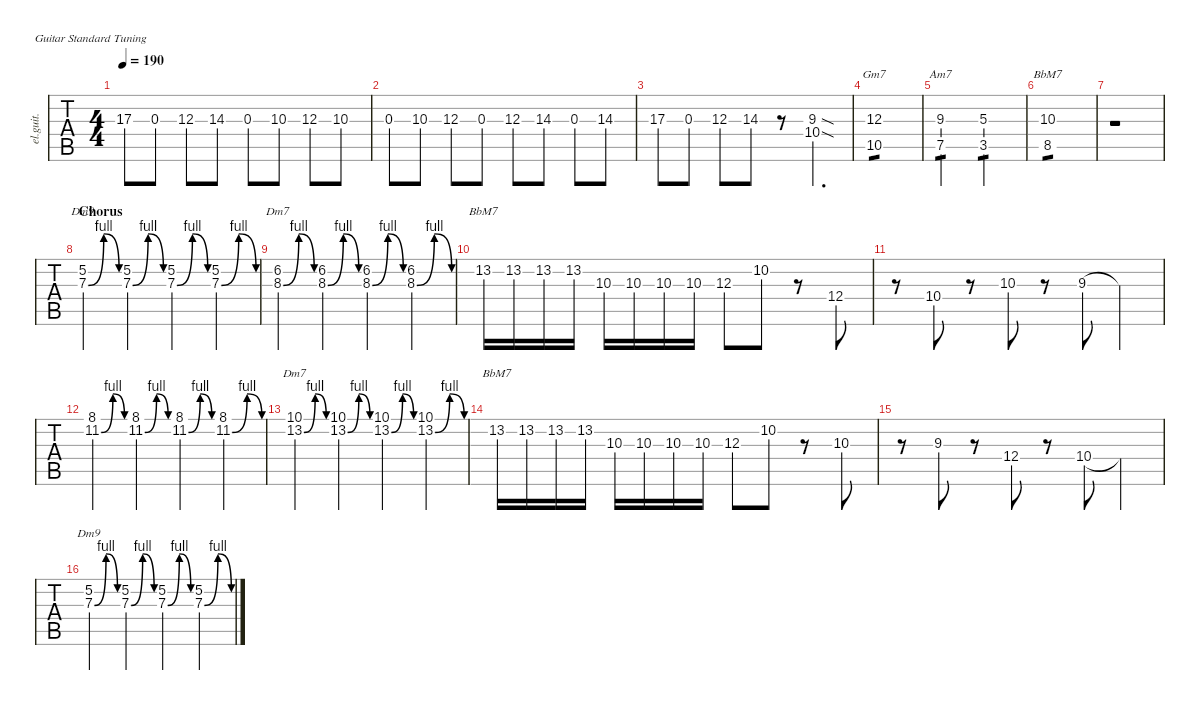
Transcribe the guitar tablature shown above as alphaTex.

\defaultSystemsLayout 4
\hideDynamics
\bracketExtendMode nobrackets
\track ("後藤ひとり" "el.guit.") {instrument electricguitarclean}
\staff {tabs}
\tuning (E4 B3 G3 D3 A2 E2)
\chord ("Gm7" x x 12 x 10 x) {firstfret 10 showdiagram false showfingering false}
\chord ("Am7" x x 9 x 7 x) {firstfret 7 showdiagram false showfingering false}
\chord ("BbM7" x x 10 x 8 x) {firstfret 8 showdiagram false showfingering false}
\chord ("Dm9" x 5 7 x x x) {firstfret 5 showdiagram false showfingering false}
\chord ("Dm7" x 6 8 x x x) {firstfret 6 showdiagram false showfingering false}
\chord ("BbM7" x 13 x x x x) {firstfret 13 showdiagram false showfingering false}
\chord ("Dm7" 10 13 x x x x) {firstfret 10 showdiagram false showfingering false}
\ts (4 4)
\tempo 190
\clef g2
\ks c
17.3.8{dy mf beam Down} 0.3.8{beam Down} 12.3.8{beam Down} 14.3.8{beam Down} 0.3.8{beam Down} 10.3.8{beam Down} 12.3.8{beam Down} 10.3.8{beam Down} |
0.3.8{beam Down} 10.3.8{beam Down} 12.3.8{beam Down} 0.3.8{beam Down} 12.3.8{beam Down} 14.3.8{beam Down} 0.3.8{beam Down} 14.3.8{beam Down} |
17.3.8{beam Down} 0.3.8{beam Down} 12.3.8{beam Down} 14.3.8{beam Down} r.8{beam Down} (9.3{sod} 10.4{sod}).4{d beam Down} |
(12.3 10.5).1{ch "Gm7" tp 1 beam Down} |
(7.5 9.3).2{ch "Am7" tp 1 beam Up} (5.3 3.5).2{tp 1 beam Up} |
(8.5 10.3).1{ch "BbM7" tp 1 beam Down} |
r.1{beam Down} |
\section ("" "Chorus")
(5.2 7.3{be (bendrelease 0 0 10.2 4 20.4 4 30 0)}).4{ch "Dm9" beam Down} (5.2 7.3{be (bendrelease 0 0 10.2 4 20.4 4 30 0)}).4{beam Down} (5.2 7.3{be (bendrelease 0 0 10.2 4 20.4 4 30 0)}).4{beam Down} (5.2 7.3{be (bendrelease 0 0 10.2 4 20.4 4 30 0)}).4{beam Down} |
(6.2 8.3{be (bendrelease 0 0 10.2 4 20.4 4 30 0) acc #}).4{ch "Dm7" beam Down} (6.2 8.3{be (bendrelease 0 0 10.2 4 20.4 4 30 0) acc #}).4{beam Down} (6.2 8.3{be (bendrelease 0 0 10.2 4 20.4 4 30 0) acc #}).4{beam Down} (6.2 8.3{be (bendrelease 0 0 10.2 4 20.4 4 30 0) acc #}).4{beam Down} |
13.2.16{ch "BbM7" beam Down} 13.2.16{beam Down} 13.2.16{beam Down} 13.2.16{beam Down} 10.3.16{beam Down} 10.3.16{beam Down} 10.3.16{beam Down} 10.3.16{beam Down} 12.3.8{beam Down} 10.2.8{beam Down} r.8{beam Down} 12.4.8{beam Down} |
r.8{beam Down} 10.4.8{beam Down} r.8{beam Down} 10.3.8{beam Down} r.8{beam Down} 9.3.8{beam Down} 9.3{t}.4{beam Down} |
(8.1 11.2{be (bendrelease 0 0 10.2 4 20.4 4 30 0) acc #}).4{beam Down} (8.1 11.2{be (bendrelease 0 0 10.2 4 20.4 4 30 0) acc #}).4{beam Down} (8.1 11.2{be (bendrelease 0 0 10.2 4 20.4 4 30 0) acc #}).4{beam Down} (8.1 11.2{be (bendrelease 0 0 10.2 4 20.4 4 30 0) acc #}).4{beam Down} |
(10.1 13.2{be (bendrelease 0 0 10.2 4 20.4 4 30 0)}).4{ch "Dm7" beam Down} (10.1 13.2{be (bendrelease 0 0 10.2 4 20.4 4 30 0)}).4{beam Down} (10.1 13.2{be (bendrelease 0 0 10.2 4 20.4 4 30 0)}).4{beam Down} (10.1 13.2{be (bendrelease 0 0 10.2 4 20.4 4 30 0)}).4{beam Down} |
13.2.16{ch "BbM7" beam Down} 13.2.16{beam Down} 13.2.16{beam Down} 13.2.16{beam Down} 10.3.16{beam Down} 10.3.16{beam Down} 10.3.16{beam Down} 10.3.16{beam Down} 12.3.8{beam Down} 10.2.8{beam Down} r.8{beam Down} 10.3.8{beam Down} |
r.8{beam Down} 9.3.8{beam Down} r.8{beam Down} 12.4.8{beam Down} r.8{beam Down} 10.4.8{beam Down} 10.4{t}.4{beam Down} |
(5.2 7.3{be (bendrelease 0 0 10.2 4 20.4 4 30 0)}).4{ch "Dm9" beam Down} (5.2 7.3{be (bendrelease 0 0 10.2 4 20.4 4 30 0)}).4{beam Down} (5.2 7.3{be (bendrelease 0 0 10.2 4 20.4 4 30 0)}).4{beam Down} (5.2 7.3{be (bendrelease 0 0 10.2 4 20.4 4 30 0)}).4{beam Down}
